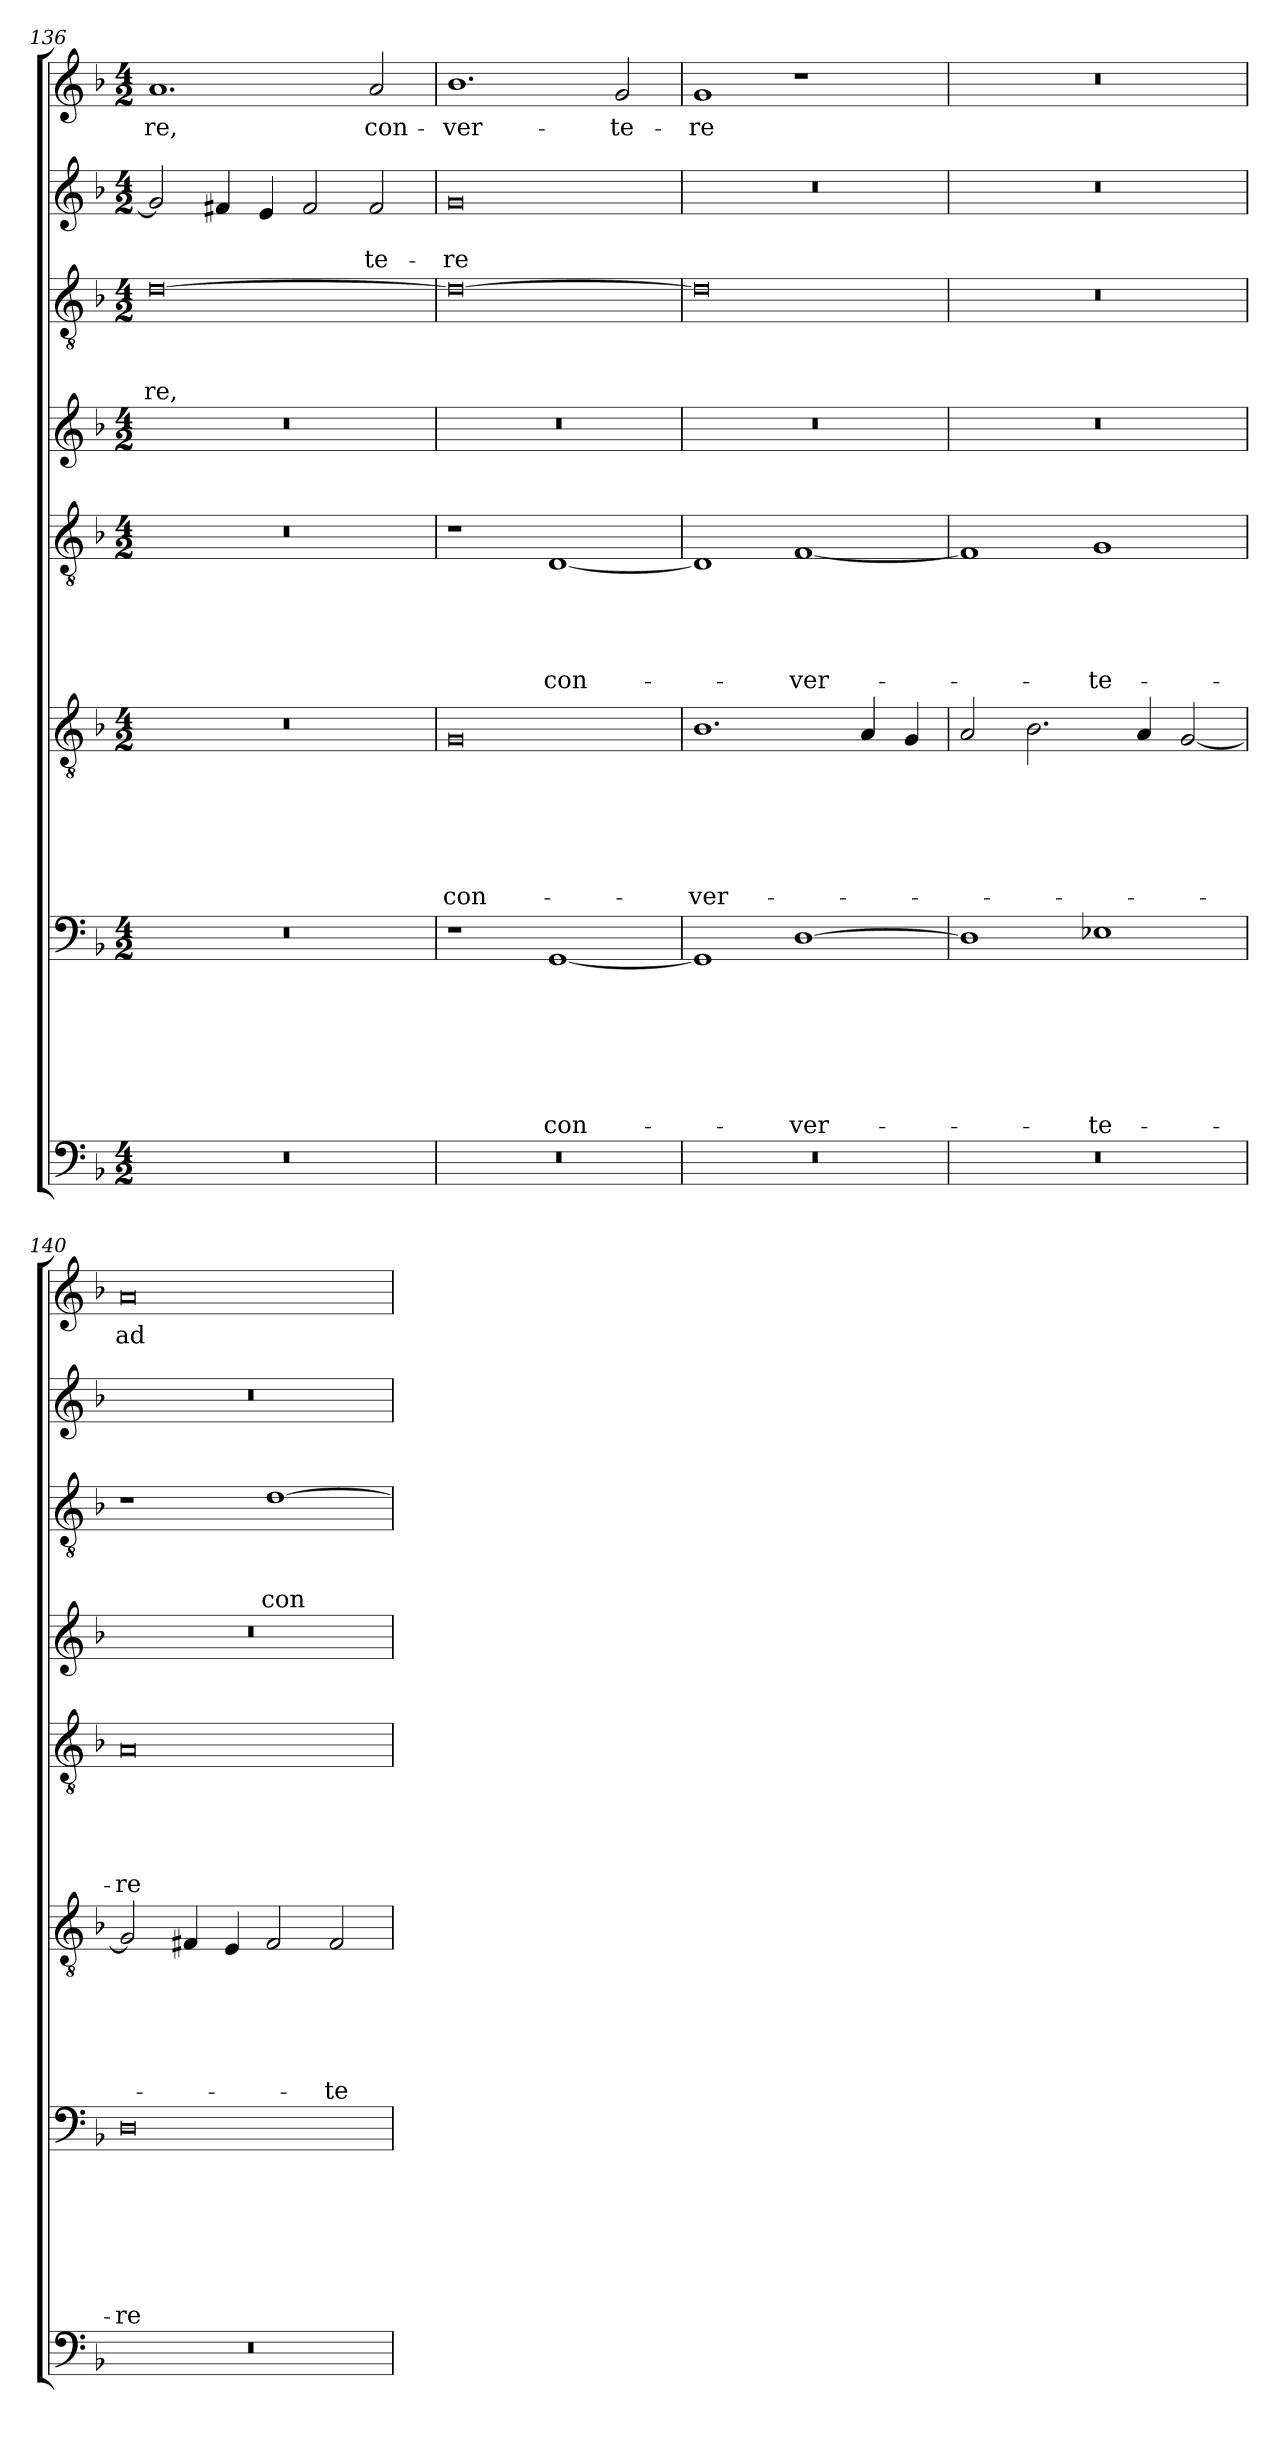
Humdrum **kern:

**kern	**kern	**text	**text	**text	**text	**text	**text	**text	**kern	**text	**text	**text	**text	**text	**text	**kern	**text	**text	**text	**text	**text	**kern	**kern	**text	**text	**text	**kern	**text	**text	**kern	**text
*part8	*part7	*part7	*part7	*part7	*part7	*part7	*part7	*part7	*part6	*part6	*part6	*part6	*part6	*part6	*part6	*part5	*part5	*part5	*part5	*part5	*part5	*part4	*part3	*part3	*part3	*part3	*part2	*part2	*part2	*part1	*part1
*staff8	*staff7	*staff7	*staff7	*staff7	*staff7	*staff7	*staff7	*staff7	*staff6	*staff6	*staff6	*staff6	*staff6	*staff6	*staff6	*staff5	*staff5	*staff5	*staff5	*staff5	*staff5	*staff4	*staff3	*staff3	*staff3	*staff3	*staff2	*staff2	*staff2	*staff1	*staff1
*clefF4	*clefF4	*	*	*	*	*	*	*	*clefGv2	*	*	*	*	*	*	*clefGv2	*	*	*	*	*	*clefG2	*clefGv2	*	*	*	*clefG2	*	*	*clefG2	*
*k[b-]	*k[b-]	*	*	*	*	*	*	*	*k[b-]	*	*	*	*	*	*	*k[b-]	*	*	*	*	*	*k[b-]	*k[b-]	*	*	*	*k[b-]	*	*	*k[b-]	*
*d:	*d:	*	*	*	*	*	*	*	*d:	*	*	*	*	*	*	*d:	*	*	*	*	*	*d:	*d:	*	*	*	*d:	*	*	*d:	*
*M4/2	*M4/2	*	*	*	*	*	*	*	*M4/2	*	*	*	*	*	*	*M4/2	*	*	*	*	*	*M4/2	*M4/2	*	*	*	*M4/2	*	*	*M4/2	*
=136	=136	=136	=136	=136	=136	=136	=136	=136	=136	=136	=136	=136	=136	=136	=136	=136	=136	=136	=136	=136	=136	=136	=136	=136	=136	=136	=136	=136	=136	=136	=136
0r	0r	.	.	.	.	.	.	.	0r	.	.	.	.	.	.	0r	.	.	.	.	.	0r	[0d	.	.	-re,	2g/]	.	.	1.a	-re,
.	.	.	.	.	.	.	.	.	.	.	.	.	.	.	.	.	.	.	.	.	.	.	.	.	.	.	4f#X/	.	.	.	.
.	.	.	.	.	.	.	.	.	.	.	.	.	.	.	.	.	.	.	.	.	.	.	.	.	.	.	4e/	.	.	.	.
.	.	.	.	.	.	.	.	.	.	.	.	.	.	.	.	.	.	.	.	.	.	.	.	.	.	.	2f#/	.	.	.	.
.	.	.	.	.	.	.	.	.	.	.	.	.	.	.	.	.	.	.	.	.	.	.	.	.	.	.	2f#/	.	-te-	2a/	con-
=137	=137	=137	=137	=137	=137	=137	=137	=137	=137	=137	=137	=137	=137	=137	=137	=137	=137	=137	=137	=137	=137	=137	=137	=137	=137	=137	=137	=137	=137	=137	=137
0r	1r	.	.	.	.	.	.	.	0G	.	.	.	.	.	con-	1r	.	.	.	.	.	0r	0d_	.	.	.	0g	.	-re	1.b-	-ver-
.	[1GG	.	.	.	.	.	.	con-	.	.	.	.	.	.	.	[1D	.	.	.	.	con-	.	.	.	.	.	.	.	.	.	.
.	.	.	.	.	.	.	.	.	.	.	.	.	.	.	.	.	.	.	.	.	.	.	.	.	.	.	.	.	.	2g/	-te-
=138	=138	=138	=138	=138	=138	=138	=138	=138	=138	=138	=138	=138	=138	=138	=138	=138	=138	=138	=138	=138	=138	=138	=138	=138	=138	=138	=138	=138	=138	=138	=138
0r	1GG]	.	.	.	.	.	.	.	1.B-	.	.	.	.	.	-ver-	1D]	.	.	.	.	.	0r	0d]	.	.	.	0r	.	.	1g	-re
.	[1D	.	.	.	.	.	.	-ver-	.	.	.	.	.	.	.	[1F	.	.	.	.	-ver-	.	.	.	.	.	.	.	.	1r	.
.	.	.	.	.	.	.	.	.	4A/	.	.	.	.	.	.	.	.	.	.	.	.	.	.	.	.	.	.	.	.	.	.
.	.	.	.	.	.	.	.	.	4G/	.	.	.	.	.	.	.	.	.	.	.	.	.	.	.	.	.	.	.	.	.	.
=139	=139	=139	=139	=139	=139	=139	=139	=139	=139	=139	=139	=139	=139	=139	=139	=139	=139	=139	=139	=139	=139	=139	=139	=139	=139	=139	=139	=139	=139	=139	=139
0r	1D]	.	.	.	.	.	.	.	2A/	.	.	.	.	.	.	1F]	.	.	.	.	.	0r	0r	.	.	.	0r	.	.	0r	.
.	.	.	.	.	.	.	.	.	2.B-\	.	.	.	.	.	.	.	.	.	.	.	.	.	.	.	.	.	.	.	.	.	.
.	1E-X	.	.	.	.	.	.	-te-	.	.	.	.	.	.	.	1G	.	.	.	.	-te-	.	.	.	.	.	.	.	.	.	.
.	.	.	.	.	.	.	.	.	4A/	.	.	.	.	.	.	.	.	.	.	.	.	.	.	.	.	.	.	.	.	.	.
.	.	.	.	.	.	.	.	.	[2G/	.	.	.	.	.	.	.	.	.	.	.	.	.	.	.	.	.	.	.	.	.	.
=140	=140	=140	=140	=140	=140	=140	=140	=140	=140	=140	=140	=140	=140	=140	=140	=140	=140	=140	=140	=140	=140	=140	=140	=140	=140	=140	=140	=140	=140	=140	=140
0r	0D	.	.	.	.	.	.	-re	2G/]	.	.	.	.	.	.	0A	.	.	.	.	-re	0r	1r	.	.	.	0r	.	.	0a	ad
.	.	.	.	.	.	.	.	.	4F#X/	.	.	.	.	.	.	.	.	.	.	.	.	.	.	.	.	.	.	.	.	.	.
.	.	.	.	.	.	.	.	.	4E/	.	.	.	.	.	.	.	.	.	.	.	.	.	.	.	.	.	.	.	.	.	.
.	.	.	.	.	.	.	.	.	2F#/	.	.	.	.	.	.	.	.	.	.	.	.	.	[1d	.	.	con-	.	.	.	.	.
.	.	.	.	.	.	.	.	.	2F#/	.	.	.	.	.	-te-	.	.	.	.	.	.	.	.	.	.	.	.	.	.	.	.
=	=	=	=	=	=	=	=	=	=	=	=	=	=	=	=	=	=	=	=	=	=	=	=	=	=	=	=	=	=	=	=
*-	*-	*-	*-	*-	*-	*-	*-	*-	*-	*-	*-	*-	*-	*-	*-	*-	*-	*-	*-	*-	*-	*-	*-	*-	*-	*-	*-	*-	*-	*-	*-
